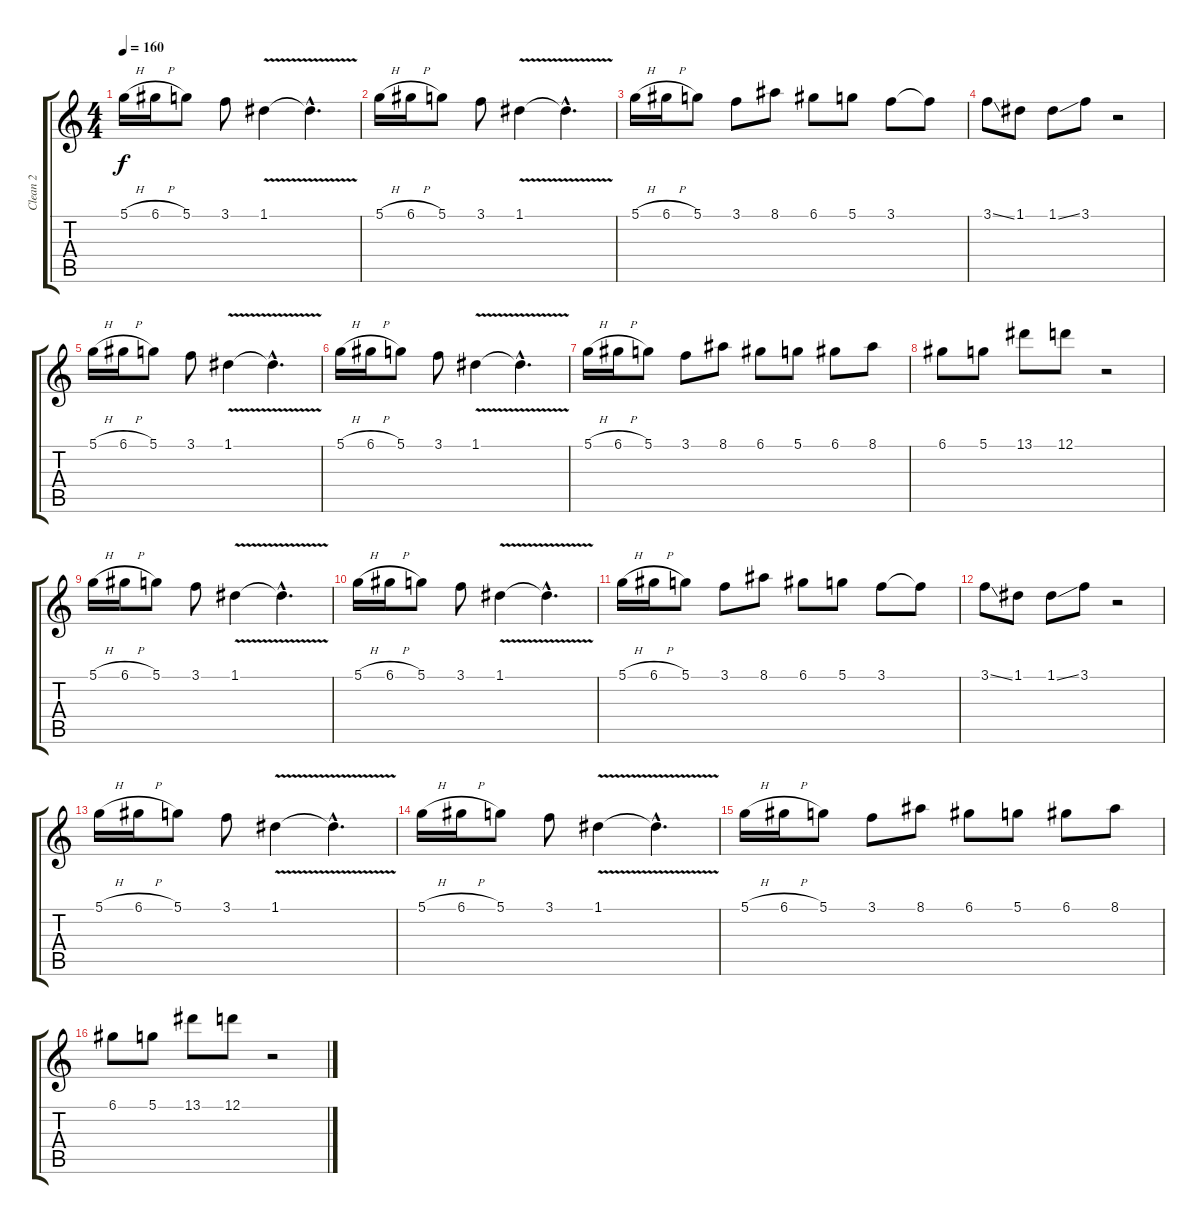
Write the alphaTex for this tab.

\track ("Clean 2" "Clean 2") {instrument acousticguitarsteel}
\staff {score tabs}
\tuning (D4 A3 F3 C3 G2 C2) {hide}
\ts (4 4)
\tempo 160
\clef g2
\ks c
5.1{h}.16{dy f} 6.1{h}.16 5.1.8 3.1.8 1.1{v}.4 1.1{hac t}.4{d} |
5.1{h}.16 6.1{h}.16 5.1.8 3.1.8 1.1{v}.4 1.1{hac t}.4{d} |
5.1{h}.16 6.1{h}.16 5.1.8 3.1.8 8.1.8 6.1.8 5.1.8 3.1.8 3.1{t}.8 |
3.1{ss}.8 1.1.8 1.1{ss}.8 3.1.8 r.2 |
5.1{h}.16 6.1{h}.16 5.1.8 3.1.8 1.1{v}.4 1.1{hac t}.4{d} |
5.1{h}.16 6.1{h}.16 5.1.8 3.1.8 1.1{v}.4 1.1{hac t}.4{d} |
5.1{h}.16 6.1{h}.16 5.1.8 3.1.8 8.1.8 6.1.8 5.1.8 6.1.8 8.1.8 |
6.1.8 5.1.8 13.1.8 12.1.8 r.2 |
5.1{h}.16 6.1{h}.16 5.1.8 3.1.8 1.1{v}.4 1.1{hac t}.4{d} |
5.1{h}.16 6.1{h}.16 5.1.8 3.1.8 1.1{v}.4 1.1{hac t}.4{d} |
5.1{h}.16 6.1{h}.16 5.1.8 3.1.8 8.1.8 6.1.8 5.1.8 3.1.8 3.1{t}.8 |
3.1{ss}.8 1.1.8 1.1{ss}.8 3.1.8 r.2 |
5.1{h}.16 6.1{h}.16 5.1.8 3.1.8 1.1{v}.4 1.1{hac t}.4{d} |
5.1{h}.16 6.1{h}.16 5.1.8 3.1.8 1.1{v}.4 1.1{hac t}.4{d} |
5.1{h}.16 6.1{h}.16 5.1.8 3.1.8 8.1.8 6.1.8 5.1.8 6.1.8 8.1.8 |
6.1.8 5.1.8 13.1.8 12.1.8 r.2
